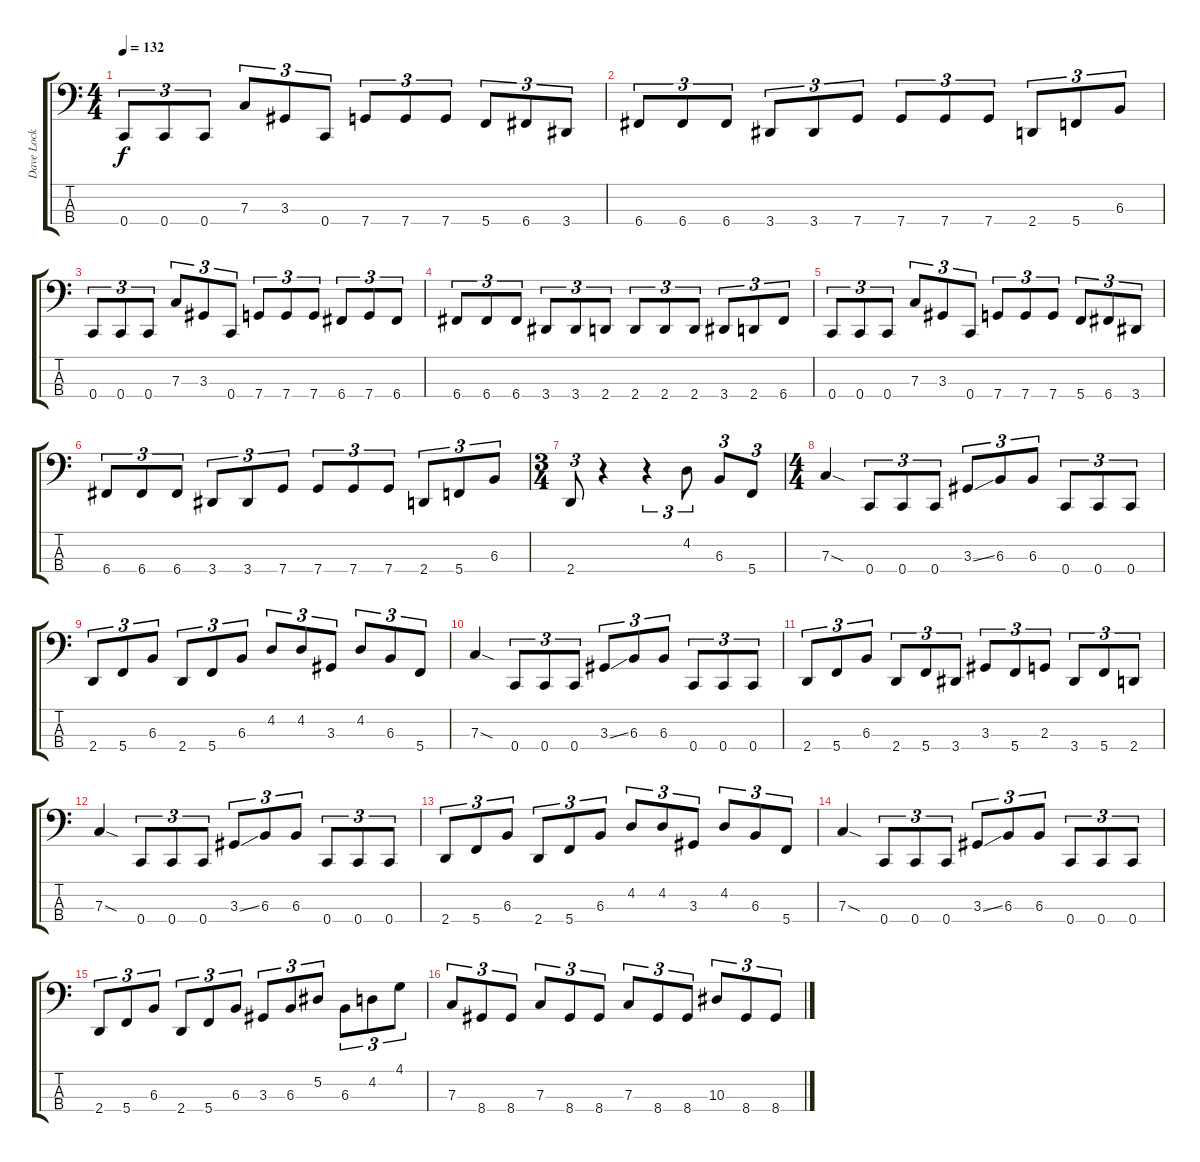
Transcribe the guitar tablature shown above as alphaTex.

\track ("Dave Lock (Bass)" "Dave Lock ") {instrument electricbasspick}
\staff {score tabs}
\tuning (Eb2 Bb1 F1 C1) {hide}
\ts (4 4)
\tempo 132
\clef f4
\ks c
0.4.8{tu (3 2) dy f} 0.4.8{tu (3 2)} 0.4.8{tu (3 2)} 7.3.8{tu (3 2)} 3.3.8{tu (3 2)} 0.4.8{tu (3 2)} 7.4.8{tu (3 2)} 7.4.8{tu (3 2)} 7.4.8{tu (3 2)} 5.4.8{tu (3 2)} 6.4.8{tu (3 2)} 3.4.8{tu (3 2)} |
6.4.8{tu (3 2)} 6.4.8{tu (3 2)} 6.4.8{tu (3 2)} 3.4.8{tu (3 2)} 3.4.8{tu (3 2)} 7.4.8{tu (3 2)} 7.4.8{tu (3 2)} 7.4.8{tu (3 2)} 7.4.8{tu (3 2)} 2.4.8{tu (3 2)} 5.4.8{tu (3 2)} 6.3.8{tu (3 2)} |
0.4.8{tu (3 2)} 0.4.8{tu (3 2)} 0.4.8{tu (3 2)} 7.3.8{tu (3 2)} 3.3.8{tu (3 2)} 0.4.8{tu (3 2)} 7.4.8{tu (3 2)} 7.4.8{tu (3 2)} 7.4.8{tu (3 2)} 6.4.8{tu (3 2)} 7.4.8{tu (3 2)} 6.4.8{tu (3 2)} |
6.4.8{tu (3 2)} 6.4.8{tu (3 2)} 6.4.8{tu (3 2)} 3.4.8{tu (3 2)} 3.4.8{tu (3 2)} 2.4.8{tu (3 2)} 2.4.8{tu (3 2)} 2.4.8{tu (3 2)} 2.4.8{tu (3 2)} 3.4.8{tu (3 2)} 2.4.8{tu (3 2)} 6.4.8{tu (3 2)} |
0.4.8{tu (3 2)} 0.4.8{tu (3 2)} 0.4.8{tu (3 2)} 7.3.8{tu (3 2)} 3.3.8{tu (3 2)} 0.4.8{tu (3 2)} 7.4.8{tu (3 2)} 7.4.8{tu (3 2)} 7.4.8{tu (3 2)} 5.4.8{tu (3 2)} 6.4.8{tu (3 2)} 3.4.8{tu (3 2)} |
6.4.8{tu (3 2)} 6.4.8{tu (3 2)} 6.4.8{tu (3 2)} 3.4.8{tu (3 2)} 3.4.8{tu (3 2)} 7.4.8{tu (3 2)} 7.4.8{tu (3 2)} 7.4.8{tu (3 2)} 7.4.8{tu (3 2)} 2.4.8{tu (3 2)} 5.4.8{tu (3 2)} 6.3.8{tu (3 2)} |
\ts (3 4)
2.4.8{tu (3 2)} r.4 r.4{tu (3 2)} 4.2.8{tu (3 2)} 6.3.8{tu (3 2)} 5.4.8{tu (3 2)} |
\ts (4 4)
7.3{sod}.4 0.4.8{tu (3 2)} 0.4.8{tu (3 2)} 0.4.8{tu (3 2)} 3.3{ss}.8{tu (3 2)} 6.3.8{tu (3 2)} 6.3.8{tu (3 2)} 0.4.8{tu (3 2)} 0.4.8{tu (3 2)} 0.4.8{tu (3 2)} |
2.4.8{tu (3 2)} 5.4.8{tu (3 2)} 6.3.8{tu (3 2)} 2.4.8{tu (3 2)} 5.4.8{tu (3 2)} 6.3.8{tu (3 2)} 4.2.8{tu (3 2)} 4.2.8{tu (3 2)} 3.3.8{tu (3 2)} 4.2.8{tu (3 2)} 6.3.8{tu (3 2)} 5.4.8{tu (3 2)} |
7.3{sod}.4 0.4.8{tu (3 2)} 0.4.8{tu (3 2)} 0.4.8{tu (3 2)} 3.3{ss}.8{tu (3 2)} 6.3.8{tu (3 2)} 6.3.8{tu (3 2)} 0.4.8{tu (3 2)} 0.4.8{tu (3 2)} 0.4.8{tu (3 2)} |
2.4.8{tu (3 2)} 5.4.8{tu (3 2)} 6.3.8{tu (3 2)} 2.4.8{tu (3 2)} 5.4.8{tu (3 2)} 3.4.8{tu (3 2)} 3.3.8{tu (3 2)} 5.4.8{tu (3 2)} 2.3.8{tu (3 2)} 3.4.8{tu (3 2)} 5.4.8{tu (3 2)} 2.4.8{tu (3 2)} |
7.3{sod}.4 0.4.8{tu (3 2)} 0.4.8{tu (3 2)} 0.4.8{tu (3 2)} 3.3{ss}.8{tu (3 2)} 6.3.8{tu (3 2)} 6.3.8{tu (3 2)} 0.4.8{tu (3 2)} 0.4.8{tu (3 2)} 0.4.8{tu (3 2)} |
2.4.8{tu (3 2)} 5.4.8{tu (3 2)} 6.3.8{tu (3 2)} 2.4.8{tu (3 2)} 5.4.8{tu (3 2)} 6.3.8{tu (3 2)} 4.2.8{tu (3 2)} 4.2.8{tu (3 2)} 3.3.8{tu (3 2)} 4.2.8{tu (3 2)} 6.3.8{tu (3 2)} 5.4.8{tu (3 2)} |
7.3{sod}.4 0.4.8{tu (3 2)} 0.4.8{tu (3 2)} 0.4.8{tu (3 2)} 3.3{ss}.8{tu (3 2)} 6.3.8{tu (3 2)} 6.3.8{tu (3 2)} 0.4.8{tu (3 2)} 0.4.8{tu (3 2)} 0.4.8{tu (3 2)} |
2.4.8{tu (3 2)} 5.4.8{tu (3 2)} 6.3.8{tu (3 2)} 2.4.8{tu (3 2)} 5.4.8{tu (3 2)} 6.3.8{tu (3 2)} 3.3.8{tu (3 2)} 6.3.8{tu (3 2)} 5.2.8{tu (3 2)} 6.3.8{tu (3 2)} 4.2.8{tu (3 2)} 4.1.8{tu (3 2)} |
7.3.8{tu (3 2)} 8.4.8{tu (3 2)} 8.4.8{tu (3 2)} 7.3.8{tu (3 2)} 8.4.8{tu (3 2)} 8.4.8{tu (3 2)} 7.3.8{tu (3 2)} 8.4.8{tu (3 2)} 8.4.8{tu (3 2)} 10.3.8{tu (3 2)} 8.4.8{tu (3 2)} 8.4.8{tu (3 2)}
